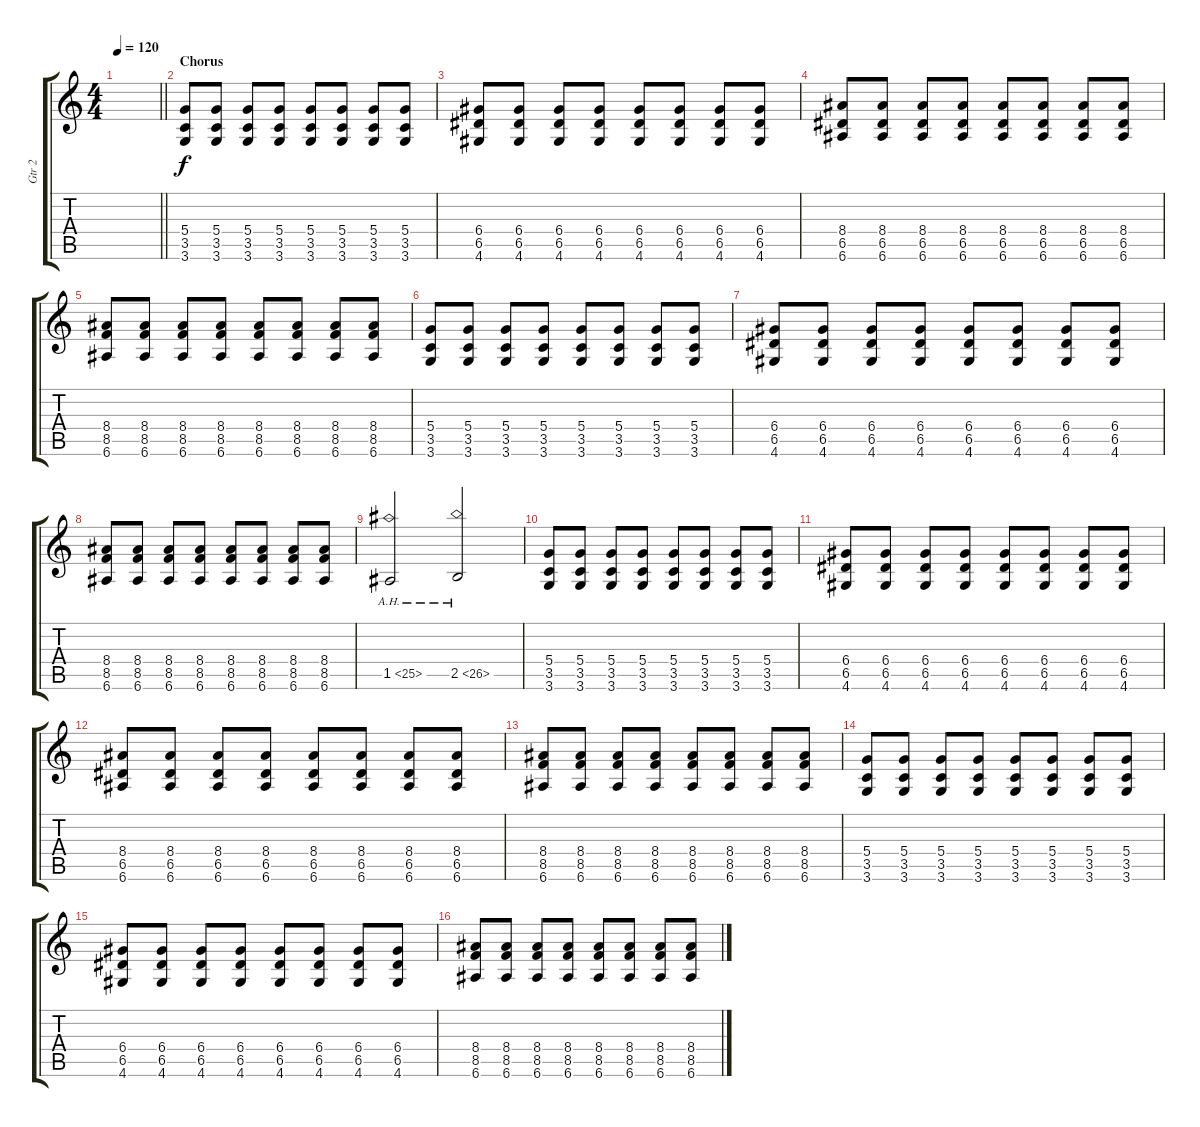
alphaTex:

\track ("Gtr 2" "Gtr 2") {instrument overdrivenguitar}
\staff {score tabs}
\tuning (E4 B3 G3 D3 A2 E2) {hide}
\ts (4 4)
\tempo 120
\clef g2
\barLineRight lightlight
\ks c
|
\section ("" "Chorus")
(5.4 3.5 3.6).8 (5.4 3.5 3.6).8 (5.4 3.5 3.6).8 (5.4 3.5 3.6).8 (5.4 3.5 3.6).8 (5.4 3.5 3.6).8 (5.4 3.5 3.6).8 (5.4 3.5 3.6).8 |
(6.4 6.5 4.6).8 (6.4 6.5 4.6).8 (6.4 6.5 4.6).8 (6.4 6.5 4.6).8 (6.4 6.5 4.6).8 (6.4 6.5 4.6).8 (6.4 6.5 4.6).8 (6.4 6.5 4.6).8 |
(8.4 6.5 6.6).8 (8.4 6.5 6.6).8 (8.4 6.5 6.6).8 (8.4 6.5 6.6).8 (8.4 6.5 6.6).8 (8.4 6.5 6.6).8 (8.4 6.5 6.6).8 (8.4 6.5 6.6).8 |
(8.4 8.5 6.6).8 (8.4 8.5 6.6).8 (8.4 8.5 6.6).8 (8.4 8.5 6.6).8 (8.4 8.5 6.6).8 (8.4 8.5 6.6).8 (8.4 8.5 6.6).8 (8.4 8.5 6.6).8 |
(5.4 3.5 3.6).8 (5.4 3.5 3.6).8 (5.4 3.5 3.6).8 (5.4 3.5 3.6).8 (5.4 3.5 3.6).8 (5.4 3.5 3.6).8 (5.4 3.5 3.6).8 (5.4 3.5 3.6).8 |
(6.4 6.5 4.6).8 (6.4 6.5 4.6).8 (6.4 6.5 4.6).8 (6.4 6.5 4.6).8 (6.4 6.5 4.6).8 (6.4 6.5 4.6).8 (6.4 6.5 4.6).8 (6.4 6.5 4.6).8 |
(8.4 8.5 6.6).8 (8.4 8.5 6.6).8 (8.4 8.5 6.6).8 (8.4 8.5 6.6).8 (8.4 8.5 6.6).8 (8.4 8.5 6.6).8 (8.4 8.5 6.6).8 (8.4 8.5 6.6).8 |
1.5{ah 24}.2 2.5{ah 24}.2 |
(5.4 3.5 3.6).8 (5.4 3.5 3.6).8 (5.4 3.5 3.6).8 (5.4 3.5 3.6).8 (5.4 3.5 3.6).8 (5.4 3.5 3.6).8 (5.4 3.5 3.6).8 (5.4 3.5 3.6).8 |
(6.4 6.5 4.6).8 (6.4 6.5 4.6).8 (6.4 6.5 4.6).8 (6.4 6.5 4.6).8 (6.4 6.5 4.6).8 (6.4 6.5 4.6).8 (6.4 6.5 4.6).8 (6.4 6.5 4.6).8 |
(8.4 6.5 6.6).8 (8.4 6.5 6.6).8 (8.4 6.5 6.6).8 (8.4 6.5 6.6).8 (8.4 6.5 6.6).8 (8.4 6.5 6.6).8 (8.4 6.5 6.6).8 (8.4 6.5 6.6).8 |
(8.4 8.5 6.6).8 (8.4 8.5 6.6).8 (8.4 8.5 6.6).8 (8.4 8.5 6.6).8 (8.4 8.5 6.6).8 (8.4 8.5 6.6).8 (8.4 8.5 6.6).8 (8.4 8.5 6.6).8 |
(5.4 3.5 3.6).8 (5.4 3.5 3.6).8 (5.4 3.5 3.6).8 (5.4 3.5 3.6).8 (5.4 3.5 3.6).8 (5.4 3.5 3.6).8 (5.4 3.5 3.6).8 (5.4 3.5 3.6).8 |
(6.4 6.5 4.6).8 (6.4 6.5 4.6).8 (6.4 6.5 4.6).8 (6.4 6.5 4.6).8 (6.4 6.5 4.6).8 (6.4 6.5 4.6).8 (6.4 6.5 4.6).8 (6.4 6.5 4.6).8 |
(8.4 8.5 6.6).8 (8.4 8.5 6.6).8 (8.4 8.5 6.6).8 (8.4 8.5 6.6).8 (8.4 8.5 6.6).8 (8.4 8.5 6.6).8 (8.4 8.5 6.6).8 (8.4 8.5 6.6).8
